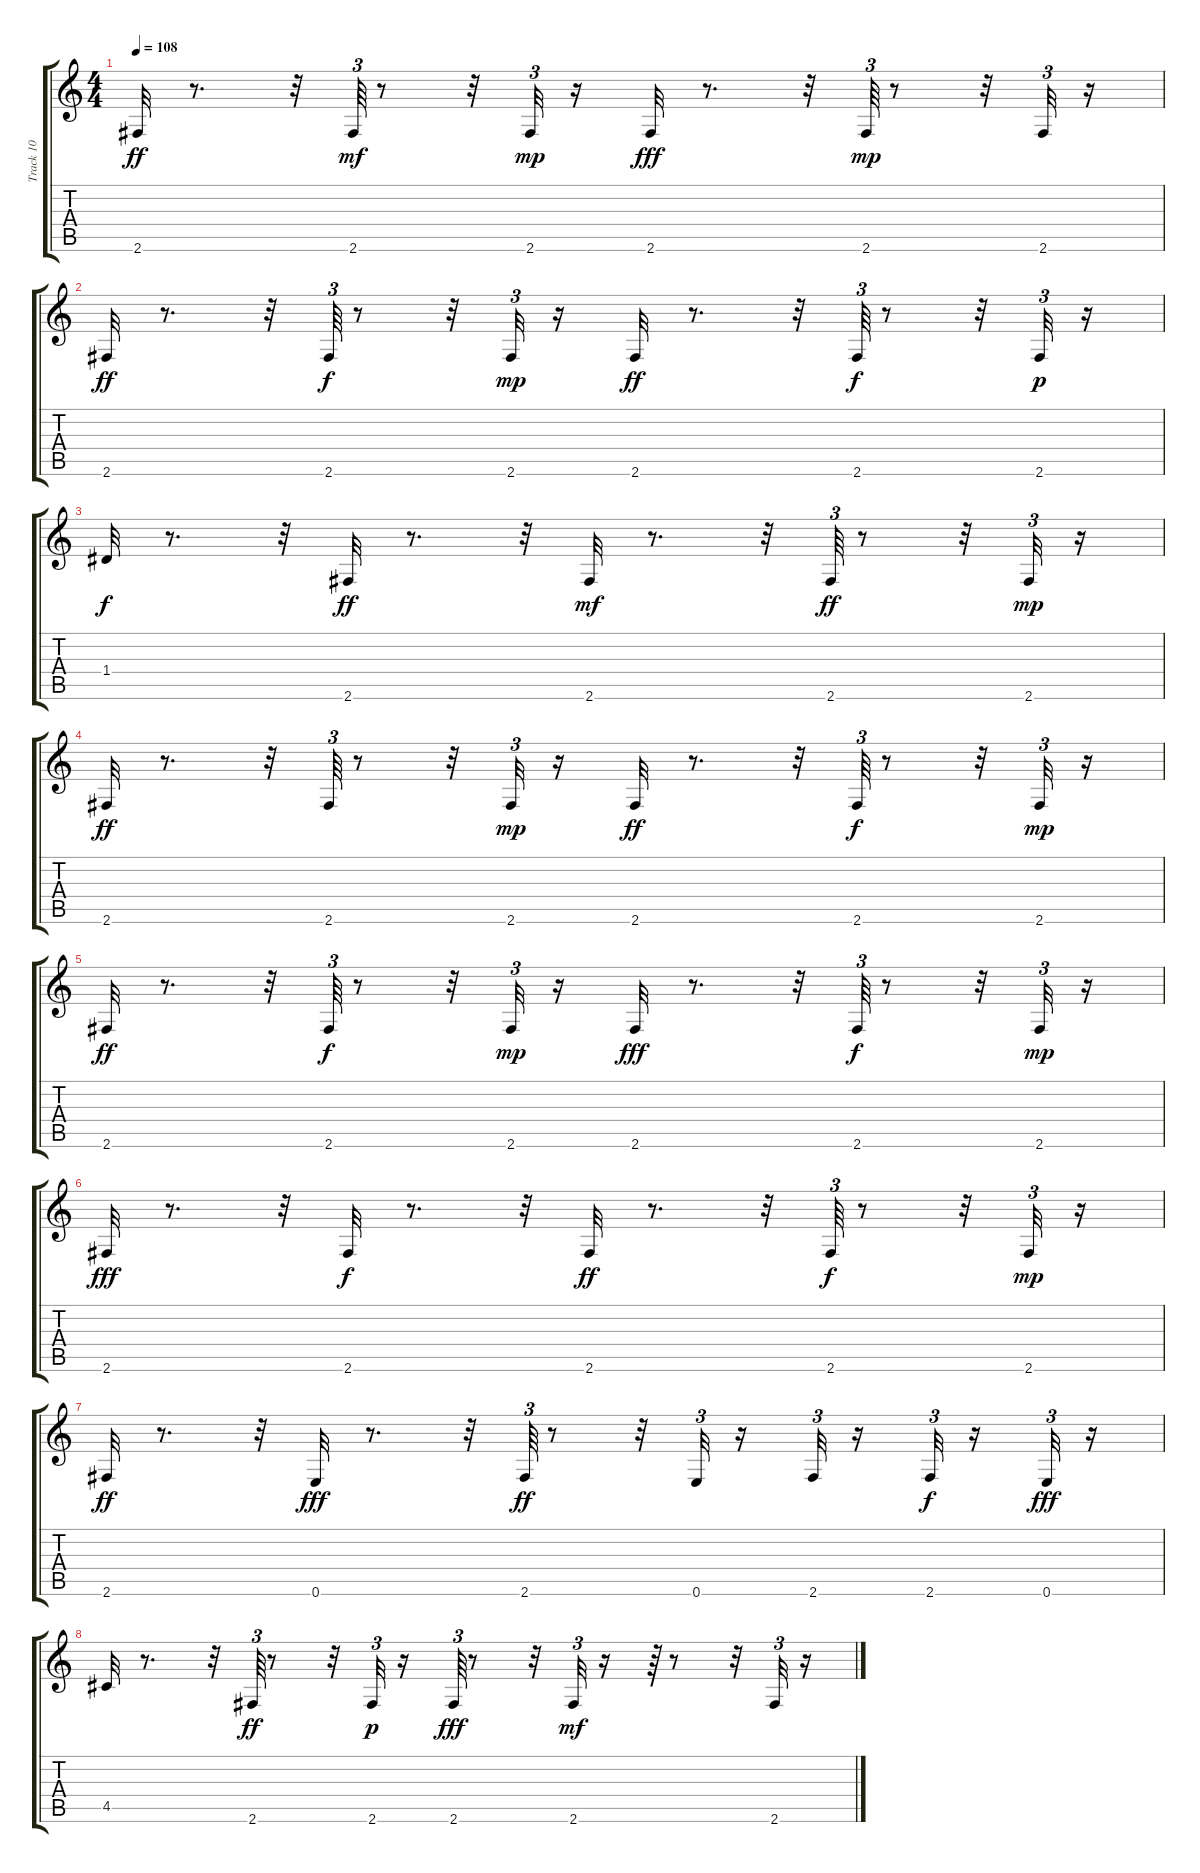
\track ("Track 10" "Track 10") {instrument acousticguitarsteel}
\staff {score tabs}
\tuning (E4 B3 G3 D3 A2 E2) {hide}
\ts (4 4)
\tempo 108
\clef g2
\ks c
2.6.32{dy ff} r.8{d} r.32 2.6.64{tu (3 2) dy mf} r.8 r.32 2.6.32{tu (3 2) dy mp} r.16 2.6.32{dy fff} r.8{d} r.32 2.6.64{tu (3 2) dy mp} r.8 r.32 2.6.32{tu (3 2)} r.16 |
2.6.32{dy ff} r.8{d} r.32 2.6.64{tu (3 2) dy f} r.8 r.32 2.6.32{tu (3 2) dy mp} r.16 2.6.32{dy ff} r.8{d} r.32 2.6.64{tu (3 2) dy f} r.8 r.32 2.6.32{tu (3 2) dy p} r.16 |
1.4.32{dy f} r.8{d} r.32 2.6.32{dy ff} r.8{d} r.32 2.6.32{dy mf} r.8{d} r.32 2.6.64{tu (3 2) dy ff} r.8 r.32 2.6.32{tu (3 2) dy mp} r.16 |
2.6.32{dy ff} r.8{d} r.32 2.6.64{tu (3 2)} r.8 r.32 2.6.32{tu (3 2) dy mp} r.16 2.6.32{dy ff} r.8{d} r.32 2.6.64{tu (3 2) dy f} r.8 r.32 2.6.32{tu (3 2) dy mp} r.16 |
2.6.32{dy ff} r.8{d} r.32 2.6.64{tu (3 2) dy f} r.8 r.32 2.6.32{tu (3 2) dy mp} r.16 2.6.32{dy fff} r.8{d} r.32 2.6.64{tu (3 2) dy f} r.8 r.32 2.6.32{tu (3 2) dy mp} r.16 |
2.6.32{dy fff} r.8{d} r.32 2.6.32{dy f} r.8{d} r.32 2.6.32{dy ff} r.8{d} r.32 2.6.64{tu (3 2) dy f} r.8 r.32 2.6.32{tu (3 2) dy mp} r.16 |
2.6.32{dy ff} r.8{d} r.32 0.6.32{dy fff} r.8{d} r.32 2.6.64{tu (3 2) dy ff} r.8 r.32 0.6.32{tu (3 2)} r.16 2.6.32{tu (3 2)} r.16 2.6.32{tu (3 2) dy f} r.16 0.6.32{tu (3 2) dy fff} r.16 |
4.5.32 r.8{d} r.32 2.6.64{tu (3 2) dy ff} r.8 r.32 2.6.32{tu (3 2) dy p} r.16 2.6.64{tu (3 2) dy fff} r.8 r.32 2.6.32{tu (3 2) dy mf} r.16 r.64{tu (3 2)} r.8 r.32 2.6.32{tu (3 2)} r.16
